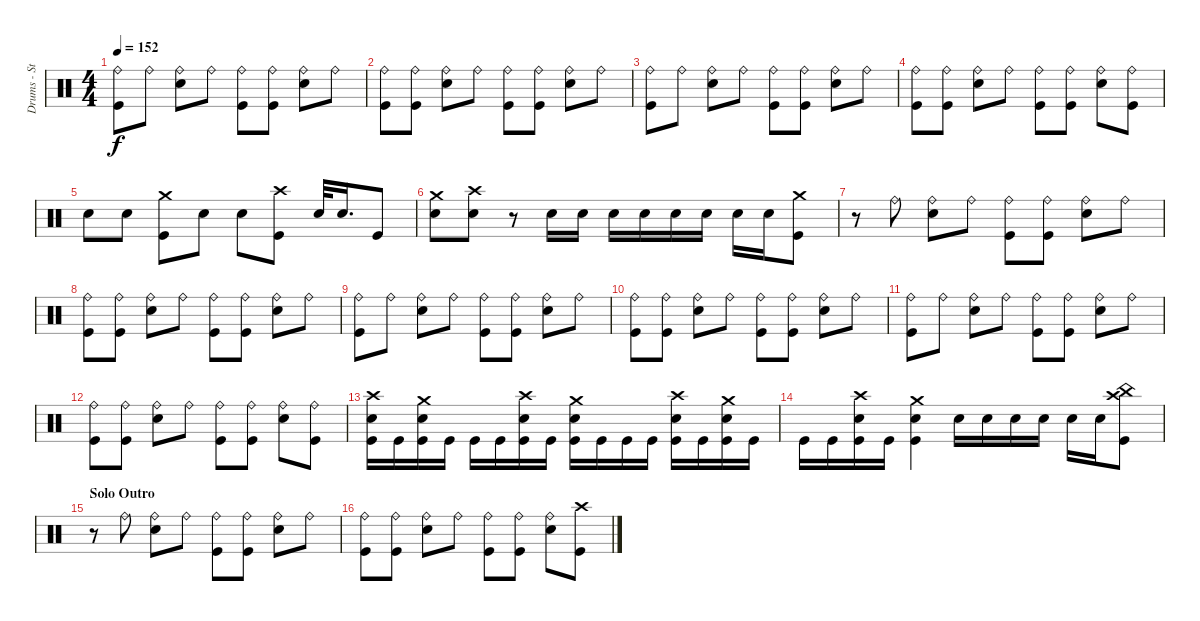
\track ("Drums - Steven Adler" "Drums - St") {instrument percussion}
\staff {score}
\articulation defaults
\ts (4 4)
\tempo 152
\clef neutral
\ks c
("Ride (bell)" "Kick (hit)").8{dy f} "Ride (bell)".8 ("Ride (bell)" "Snare (hit) 2").8 "Ride (bell)".8 ("Ride (bell)" "Kick (hit)").8 ("Ride (bell)" "Kick (hit)").8 ("Ride (bell)" "Snare (hit) 2").8 "Ride (bell)".8 |
("Ride (bell)" "Kick (hit)").8 ("Ride (bell)" "Kick (hit)").8 ("Ride (bell)" "Snare (hit) 2").8 "Ride (bell)".8 ("Ride (bell)" "Kick (hit)").8 ("Ride (bell)" "Kick (hit)").8 ("Ride (bell)" "Snare (hit) 2").8 "Ride (bell)".8 |
("Ride (bell)" "Kick (hit)").8 "Ride (bell)".8 ("Ride (bell)" "Snare (hit) 2").8 "Ride (bell)".8 ("Ride (bell)" "Kick (hit)").8 ("Ride (bell)" "Kick (hit)").8 ("Ride (bell)" "Snare (hit) 2").8 "Ride (bell)".8 |
("Ride (bell)" "Kick (hit)").8 ("Ride (bell)" "Kick (hit)").8 ("Ride (bell)" "Snare (hit) 2").8 "Ride (bell)".8 ("Ride (bell)" "Kick (hit)").8 ("Ride (bell)" "Kick (hit)").8 ("Ride (bell)" "Snare (hit) 2").8 ("Ride (bell)" "Kick (hit)").8 |
"Snare (hit) 2".8 "Snare (hit) 2".8 ("Crash medium (hit)" "Kick (hit)").8 "Snare (hit) 2".8 "Snare (hit) 2".8 ("Crash high (hit)" "Kick (hit)").8 "Snare (hit) 2".32 "Snare (hit) 2".16{d} "Kick (hit)".8 |
("Crash medium (hit)" "Snare (hit) 2").8 ("Crash high (hit)" "Snare (hit) 2").8 r.8 "Snare (hit) 2".16 "Snare (hit) 2".16 "Snare (hit) 2".16 "Snare (hit) 2".16 "Snare (hit) 2".16 "Snare (hit) 2".16 "Snare (hit) 2".16 "Snare (hit) 2".16 ("Crash medium (hit)" "Kick (hit)").8 |
r.8 "Ride (bell)".8 ("Ride (bell)" "Snare (hit) 2").8 "Ride (bell)".8 ("Ride (bell)" "Kick (hit)").8 ("Ride (bell)" "Kick (hit)").8 ("Ride (bell)" "Snare (hit) 2").8 "Ride (bell)".8 |
("Ride (bell)" "Kick (hit)").8 ("Ride (bell)" "Kick (hit)").8 ("Ride (bell)" "Snare (hit) 2").8 "Ride (bell)".8 ("Ride (bell)" "Kick (hit)").8 ("Ride (bell)" "Kick (hit)").8 ("Ride (bell)" "Snare (hit) 2").8 "Ride (bell)".8 |
("Ride (bell)" "Kick (hit)").8 "Ride (bell)".8 ("Ride (bell)" "Snare (hit) 2").8 "Ride (bell)".8 ("Ride (bell)" "Kick (hit)").8 ("Ride (bell)" "Kick (hit)").8 ("Ride (bell)" "Snare (hit) 2").8 "Ride (bell)".8 |
("Ride (bell)" "Kick (hit)").8 ("Ride (bell)" "Kick (hit)").8 ("Ride (bell)" "Snare (hit) 2").8 "Ride (bell)".8 ("Ride (bell)" "Kick (hit)").8 ("Ride (bell)" "Kick (hit)").8 ("Ride (bell)" "Snare (hit) 2").8 "Ride (bell)".8 |
("Ride (bell)" "Kick (hit)").8 "Ride (bell)".8 ("Ride (bell)" "Snare (hit) 2").8 "Ride (bell)".8 ("Ride (bell)" "Kick (hit)").8 ("Ride (bell)" "Kick (hit)").8 ("Ride (bell)" "Snare (hit) 2").8 "Ride (bell)".8 |
("Ride (bell)" "Kick (hit)").8 ("Ride (bell)" "Kick (hit)").8 ("Ride (bell)" "Snare (hit) 2").8 "Ride (bell)".8 ("Ride (bell)" "Kick (hit)").8 ("Ride (bell)" "Kick (hit)").8 ("Ride (bell)" "Snare (hit) 2").8 ("Ride (bell)" "Kick (hit)").8 |
("Crash high (hit)" "Snare (hit) 2" "Kick (hit)").16 "Kick (hit)".16 ("Crash medium (hit)" "Snare (hit) 2" "Kick (hit)").16 "Kick (hit)".16 "Kick (hit)".16 "Kick (hit)".16 ("Crash high (hit)" "Snare (hit) 2" "Kick (hit)").16 "Kick (hit)".16 ("Crash medium (hit)" "Snare (hit) 2" "Kick (hit)").16 "Kick (hit)".16 "Kick (hit)".16 "Kick (hit)".16 ("Crash high (hit)" "Snare (hit) 2" "Kick (hit)").16 "Kick (hit)".16 ("Crash medium (hit)" "Snare (hit) 2" "Kick (hit)").16 "Kick (hit)".16 |
"Kick (hit)".16 "Kick (hit)".16 ("Crash high (hit)" "Snare (hit) 2" "Kick (hit)").16 "Kick (hit)".16 ("Crash medium (hit)" "Snare (hit) 2" "Kick (hit)").4 "Snare (hit) 2".16 "Snare (hit) 2".16 "Snare (hit) 2".16 "Snare (hit) 2".16 "Snare (hit) 2".16 "Snare (hit) 2".16 ("Crash high (hit)" "China (hit)" "Kick (hit)").8 |
\section ("" "Solo Outro")
r.8 "Ride (bell)".8 ("Ride (bell)" "Snare (hit) 2").8 "Ride (bell)".8 ("Ride (bell)" "Kick (hit)").8 ("Ride (bell)" "Kick (hit)").8 ("Ride (bell)" "Snare (hit) 2").8 "Ride (bell)".8 |
("Ride (bell)" "Kick (hit)").8 ("Ride (bell)" "Kick (hit)").8 ("Ride (bell)" "Snare (hit) 2").8 "Ride (bell)".8 ("Ride (bell)" "Kick (hit)").8 ("Ride (bell)" "Kick (hit)").8 ("Ride (bell)" "Snare (hit) 2").8 ("Crash high (hit)" "Kick (hit)").8
